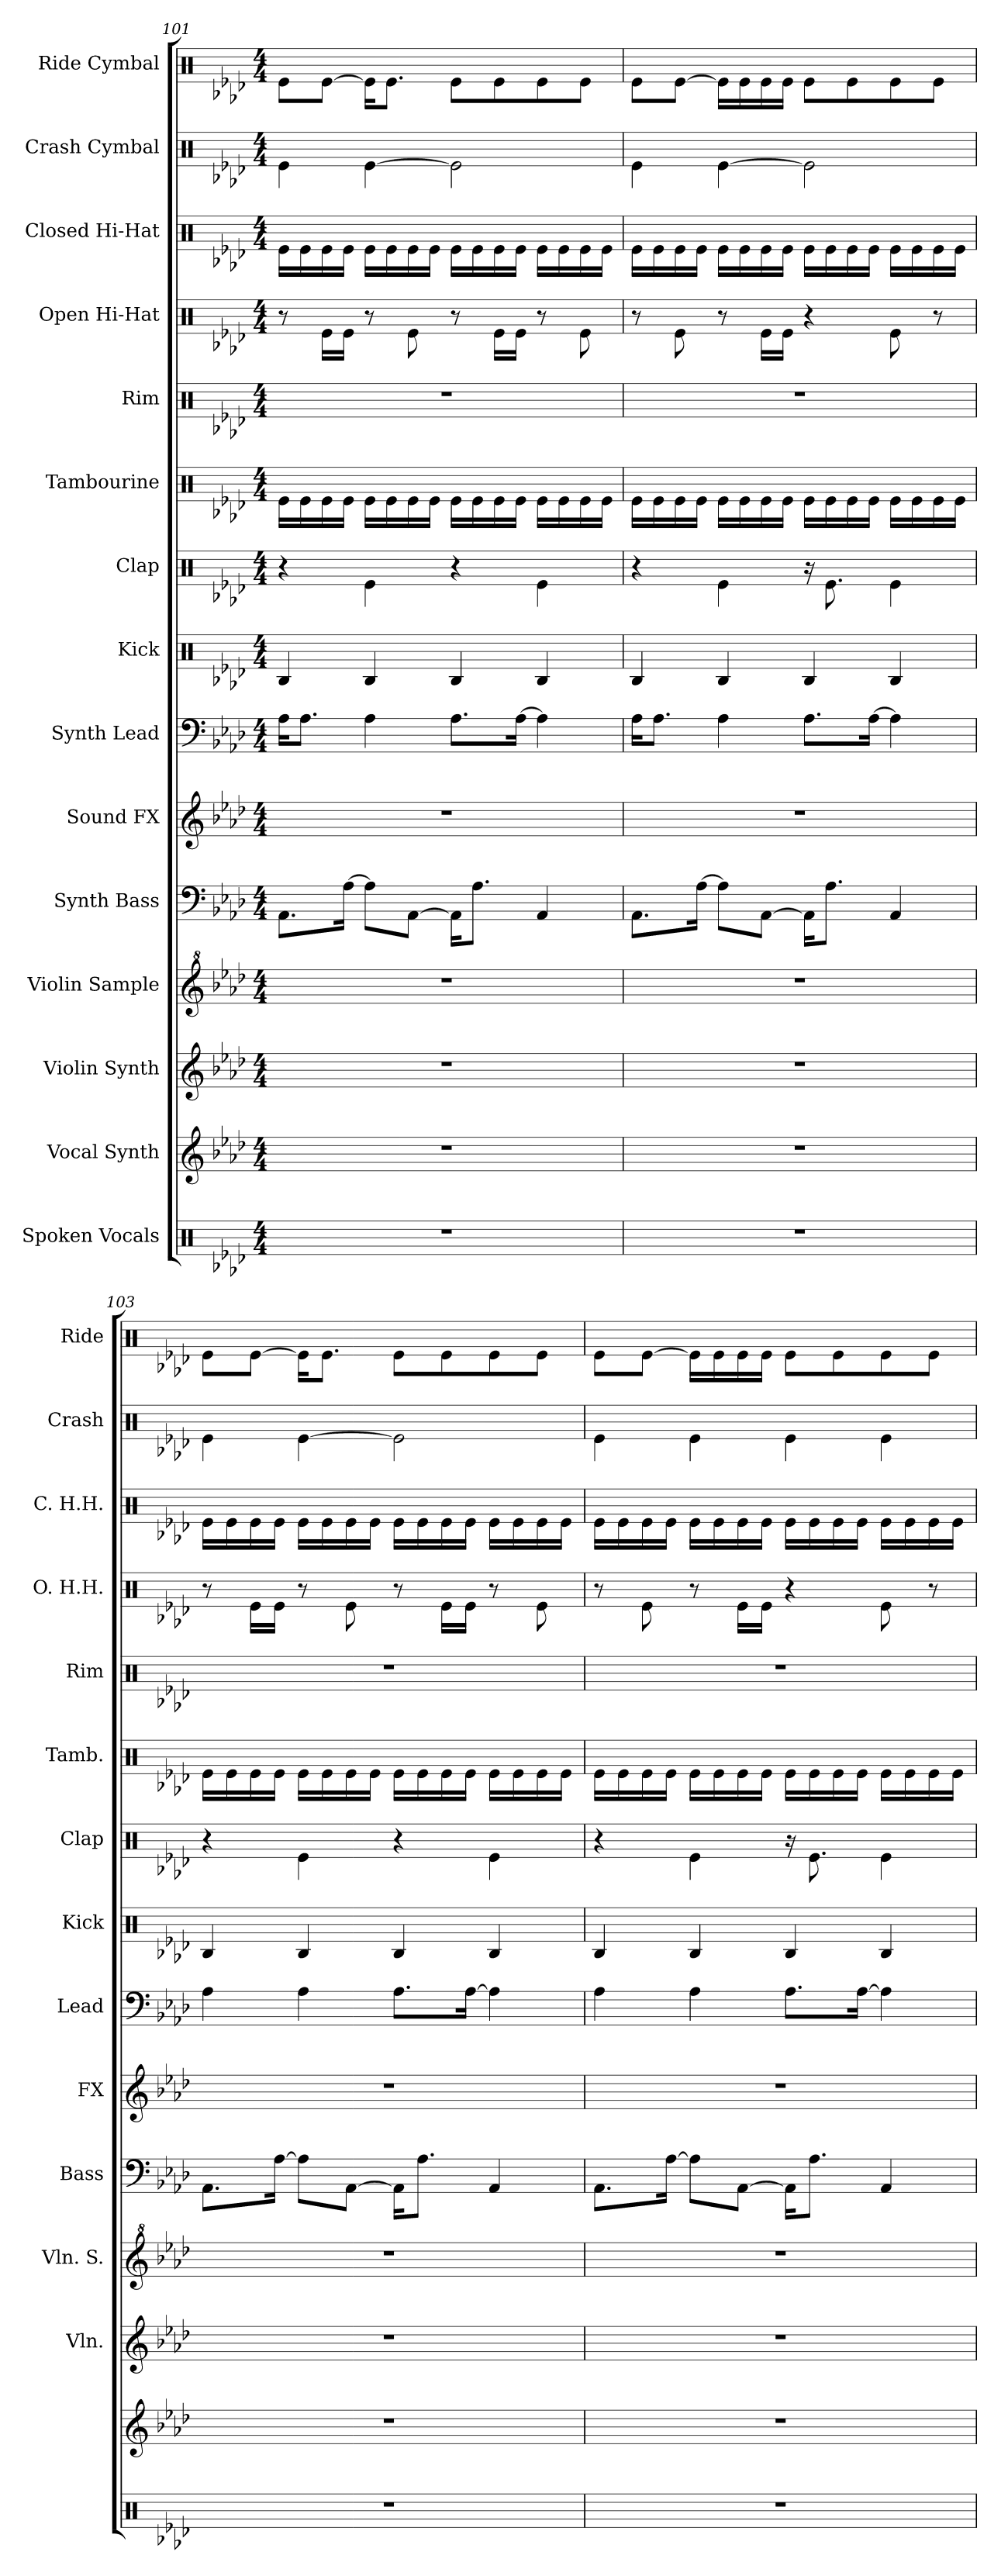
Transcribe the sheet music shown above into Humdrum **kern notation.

**kern	**kern	**kern	**kern	**kern	**kern	**kern	**kern	**kern	**kern	**kern	**kern	**kern	**kern	**kern
*part15	*part14	*part13	*part12	*part11	*part10	*part9	*part8	*part7	*part6	*part5	*part4	*part3	*part2	*part1
*staff15	*staff14	*staff13	*staff12	*staff11	*staff10	*staff9	*staff8	*staff7	*staff6	*staff5	*staff4	*staff3	*staff2	*staff1
*I"Spoken Vocals	*I"Vocal Synth	*I"Violin Synth	*I"Violin Sample	*I"Synth Bass	*I"Sound FX	*I"Synth Lead	*I"Kick	*I"Clap	*I"Tambourine	*I"Rim	*I"Open Hi-Hat	*I"Closed Hi-Hat	*I"Crash Cymbal	*I"Ride Cymbal
*	*	*I'Vln.	*I'Vln. S.	*I'Bass	*I'FX	*I'Lead	*I'Kick	*I'Clap	*I'Tamb.	*I'Rim	*I'O. H.H.	*I'C. H.H.	*I'Crash	*I'Ride
!!LO:LB:g=z
*clefX	*clefG2	*clefG2	*clefG^2	*clefF4	*clefG2	*clefF4	*clefX	*clefX	*clefX	*clefX	*clefX	*clefX	*clefX	*clefX
*k[b-e-a-d-]	*k[b-e-a-d-]	*k[b-e-a-d-]	*k[b-e-a-d-]	*k[b-e-a-d-]	*k[b-e-a-d-]	*k[b-e-a-d-]	*k[b-e-a-d-]	*k[b-e-a-d-]	*k[b-e-a-d-]	*k[b-e-a-d-]	*k[b-e-a-d-]	*k[b-e-a-d-]	*k[b-e-a-d-]	*k[b-e-a-d-]
*A-:	*A-:	*A-:	*A-:	*A-:	*A-:	*A-:	*A-:	*A-:	*A-:	*A-:	*A-:	*A-:	*A-:	*A-:
*M4/4	*M4/4	*M4/4	*M4/4	*M4/4	*M4/4	*M4/4	*M4/4	*M4/4	*M4/4	*M4/4	*M4/4	*M4/4	*M4/4	*M4/4
=101	=101	=101	=101	=101	=101	=101	=101	=101	=101	=101	=101	=101	=101	=101
1r	1r	1r	1r	8.AA-\L	1r	16A-\KL	4RB/	4r	16Re\LL	1r	8r	16Re\LL	4Re\	8Re\L
.	.	.	.	.	.	8.A-\J	.	.	16Re\	.	.	16Re\	.	.
.	.	.	.	.	.	.	.	.	16Re\	.	16Re\LL	16Re\	.	[8Re\J
.	.	.	.	[16A-\Jk	.	.	.	.	16Re\JJ	.	16Re\JJ	16Re\JJ	.	.
.	.	.	.	8A-\L]	.	4A-\	4RB/	4Re\	16Re\LL	.	8r	16Re\LL	[4Re\	16Re\KL]
.	.	.	.	.	.	.	.	.	16Re\	.	.	16Re\	.	8.Re\J
.	.	.	.	[8AA-\J	.	.	.	.	16Re\	.	8Re\	16Re\	.	.
.	.	.	.	.	.	.	.	.	16Re\JJ	.	.	16Re\JJ	.	.
.	.	.	.	16AA-\KL]	.	8.A-\L	4RB/	4r	16Re\LL	.	8r	16Re\LL	2Re\]	8Re\L
.	.	.	.	8.A-\J	.	.	.	.	16Re\	.	.	16Re\	.	.
.	.	.	.	.	.	.	.	.	16Re\	.	16Re\LL	16Re\	.	8Re\
.	.	.	.	.	.	[16A-\Jk	.	.	16Re\JJ	.	16Re\JJ	16Re\JJ	.	.
.	.	.	.	4AA-/	.	4A-\]	4RB/	4Re\	16Re\LL	.	8r	16Re\LL	.	8Re\
.	.	.	.	.	.	.	.	.	16Re\	.	.	16Re\	.	.
.	.	.	.	.	.	.	.	.	16Re\	.	8Re\	16Re\	.	8Re\J
.	.	.	.	.	.	.	.	.	16Re\JJ	.	.	16Re\JJ	.	.
=102	=102	=102	=102	=102	=102	=102	=102	=102	=102	=102	=102	=102	=102	=102
1r	1r	1r	1r	8.AA-\L	1r	16A-\KL	4RB/	4r	16Re\LL	1r	8r	16Re\LL	4Re\	8Re\L
.	.	.	.	.	.	8.A-\J	.	.	16Re\	.	.	16Re\	.	.
.	.	.	.	.	.	.	.	.	16Re\	.	8Re\	16Re\	.	[8Re\J
.	.	.	.	[16A-\Jk	.	.	.	.	16Re\JJ	.	.	16Re\JJ	.	.
.	.	.	.	8A-\L]	.	4A-\	4RB/	4Re\	16Re\LL	.	8r	16Re\LL	[4Re\	16Re\LL]
.	.	.	.	.	.	.	.	.	16Re\	.	.	16Re\	.	16Re\
.	.	.	.	[8AA-\J	.	.	.	.	16Re\	.	16Re\LL	16Re\	.	16Re\
.	.	.	.	.	.	.	.	.	16Re\JJ	.	16Re\JJ	16Re\JJ	.	16Re\JJ
.	.	.	.	16AA-\KL]	.	8.A-\L	4RB/	16r	16Re\LL	.	4r	16Re\LL	2Re\]	8Re\L
.	.	.	.	8.A-\J	.	.	.	8.Re\	16Re\	.	.	16Re\	.	.
.	.	.	.	.	.	.	.	.	16Re\	.	.	16Re\	.	8Re\
.	.	.	.	.	.	[16A-\Jk	.	.	16Re\JJ	.	.	16Re\JJ	.	.
.	.	.	.	4AA-/	.	4A-\]	4RB/	4Re\	16Re\LL	.	8Re\	16Re\LL	.	8Re\
.	.	.	.	.	.	.	.	.	16Re\	.	.	16Re\	.	.
.	.	.	.	.	.	.	.	.	16Re\	.	8r	16Re\	.	8Re\J
.	.	.	.	.	.	.	.	.	16Re\JJ	.	.	16Re\JJ	.	.
=103	=103	=103	=103	=103	=103	=103	=103	=103	=103	=103	=103	=103	=103	=103
1r	1r	1r	1r	8.AA-\L	1r	4A-\	4RB/	4r	16Re\LL	1r	8r	16Re\LL	4Re\	8Re\L
.	.	.	.	.	.	.	.	.	16Re\	.	.	16Re\	.	.
.	.	.	.	.	.	.	.	.	16Re\	.	16Re\LL	16Re\	.	[8Re\J
.	.	.	.	[16A-\Jk	.	.	.	.	16Re\JJ	.	16Re\JJ	16Re\JJ	.	.
.	.	.	.	8A-\L]	.	4A-\	4RB/	4Re\	16Re\LL	.	8r	16Re\LL	[4Re\	16Re\KL]
.	.	.	.	.	.	.	.	.	16Re\	.	.	16Re\	.	8.Re\J
.	.	.	.	[8AA-\J	.	.	.	.	16Re\	.	8Re\	16Re\	.	.
.	.	.	.	.	.	.	.	.	16Re\JJ	.	.	16Re\JJ	.	.
.	.	.	.	16AA-\KL]	.	8.A-\L	4RB/	4r	16Re\LL	.	8r	16Re\LL	2Re\]	8Re\L
.	.	.	.	8.A-\J	.	.	.	.	16Re\	.	.	16Re\	.	.
.	.	.	.	.	.	.	.	.	16Re\	.	16Re\LL	16Re\	.	8Re\
.	.	.	.	.	.	[16A-\Jk	.	.	16Re\JJ	.	16Re\JJ	16Re\JJ	.	.
.	.	.	.	4AA-/	.	4A-\]	4RB/	4Re\	16Re\LL	.	8r	16Re\LL	.	8Re\
.	.	.	.	.	.	.	.	.	16Re\	.	.	16Re\	.	.
.	.	.	.	.	.	.	.	.	16Re\	.	8Re\	16Re\	.	8Re\J
.	.	.	.	.	.	.	.	.	16Re\JJ	.	.	16Re\JJ	.	.
=104	=104	=104	=104	=104	=104	=104	=104	=104	=104	=104	=104	=104	=104	=104
1r	1r	1r	1r	8.AA-\L	1r	4A-\	4RB/	4r	16Re\LL	1r	8r	16Re\LL	4Re\	8Re\L
.	.	.	.	.	.	.	.	.	16Re\	.	.	16Re\	.	.
.	.	.	.	.	.	.	.	.	16Re\	.	8Re\	16Re\	.	[8Re\J
.	.	.	.	[16A-\Jk	.	.	.	.	16Re\JJ	.	.	16Re\JJ	.	.
.	.	.	.	8A-\L]	.	4A-\	4RB/	4Re\	16Re\LL	.	8r	16Re\LL	4Re\	16Re\LL]
.	.	.	.	.	.	.	.	.	16Re\	.	.	16Re\	.	16Re\
.	.	.	.	[8AA-\J	.	.	.	.	16Re\	.	16Re\LL	16Re\	.	16Re\
.	.	.	.	.	.	.	.	.	16Re\JJ	.	16Re\JJ	16Re\JJ	.	16Re\JJ
.	.	.	.	16AA-\KL]	.	8.A-\L	4RB/	16r	16Re\LL	.	4r	16Re\LL	4Re\	8Re\L
.	.	.	.	8.A-\J	.	.	.	8.Re\	16Re\	.	.	16Re\	.	.
.	.	.	.	.	.	.	.	.	16Re\	.	.	16Re\	.	8Re\
.	.	.	.	.	.	[16A-\Jk	.	.	16Re\JJ	.	.	16Re\JJ	.	.
.	.	.	.	4AA-/	.	4A-\]	4RB/	4Re\	16Re\LL	.	8Re\	16Re\LL	4Re\	8Re\
.	.	.	.	.	.	.	.	.	16Re\	.	.	16Re\	.	.
.	.	.	.	.	.	.	.	.	16Re\	.	8r	16Re\	.	8Re\J
.	.	.	.	.	.	.	.	.	16Re\JJ	.	.	16Re\JJ	.	.
=	=	=	=	=	=	=	=	=	=	=	=	=	=	=
*-	*-	*-	*-	*-	*-	*-	*-	*-	*-	*-	*-	*-	*-	*-
